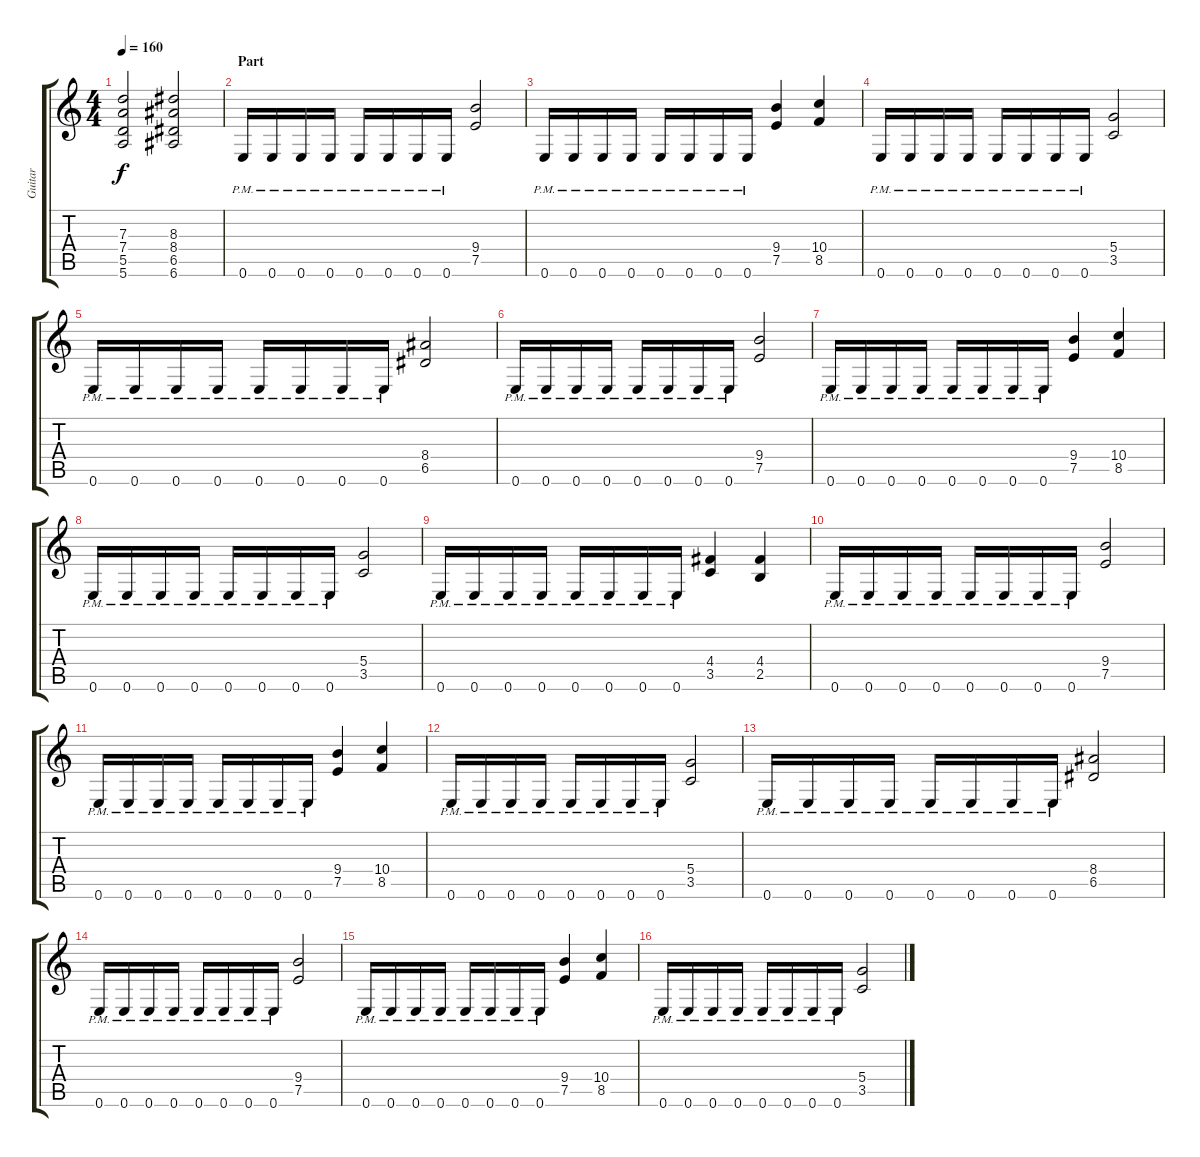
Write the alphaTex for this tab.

\track ("Guitar" "Guitar") {instrument distortionguitar}
\staff {score tabs}
\tuning (E4 B3 G3 D3 A2 E2) {hide}
\ts (4 4)
\tempo 160
\clef g2
\ks c
(7.3 7.4 5.5 5.6).2{dy f} (8.3 8.4 6.5 6.6).2 |
\section ("" "Part")
0.6{pm}.16 0.6{pm}.16 0.6{pm}.16 0.6{pm}.16 0.6{pm}.16 0.6{pm}.16 0.6{pm}.16 0.6{pm}.16 (9.4 7.5).2 |
0.6{pm}.16 0.6{pm}.16 0.6{pm}.16 0.6{pm}.16 0.6{pm}.16 0.6{pm}.16 0.6{pm}.16 0.6{pm}.16 (9.4 7.5).4 (10.4 8.5).4 |
0.6{pm}.16 0.6{pm}.16 0.6{pm}.16 0.6{pm}.16 0.6{pm}.16 0.6{pm}.16 0.6{pm}.16 0.6{pm}.16 (5.4 3.5).2 |
0.6{pm}.16 0.6{pm}.16 0.6{pm}.16 0.6{pm}.16 0.6{pm}.16 0.6{pm}.16 0.6{pm}.16 0.6{pm}.16 (8.4 6.5).2 |
0.6{pm}.16 0.6{pm}.16 0.6{pm}.16 0.6{pm}.16 0.6{pm}.16 0.6{pm}.16 0.6{pm}.16 0.6{pm}.16 (9.4 7.5).2 |
0.6{pm}.16 0.6{pm}.16 0.6{pm}.16 0.6{pm}.16 0.6{pm}.16 0.6{pm}.16 0.6{pm}.16 0.6{pm}.16 (9.4 7.5).4 (10.4 8.5).4 |
0.6{pm}.16 0.6{pm}.16 0.6{pm}.16 0.6{pm}.16 0.6{pm}.16 0.6{pm}.16 0.6{pm}.16 0.6{pm}.16 (5.4 3.5).2 |
0.6{pm}.16 0.6{pm}.16 0.6{pm}.16 0.6{pm}.16 0.6{pm}.16 0.6{pm}.16 0.6{pm}.16 0.6{pm}.16 (4.4 3.5).4 (4.4 2.5).4 |
0.6{pm}.16 0.6{pm}.16 0.6{pm}.16 0.6{pm}.16 0.6{pm}.16 0.6{pm}.16 0.6{pm}.16 0.6{pm}.16 (9.4 7.5).2 |
0.6{pm}.16 0.6{pm}.16 0.6{pm}.16 0.6{pm}.16 0.6{pm}.16 0.6{pm}.16 0.6{pm}.16 0.6{pm}.16 (9.4 7.5).4 (10.4 8.5).4 |
0.6{pm}.16 0.6{pm}.16 0.6{pm}.16 0.6{pm}.16 0.6{pm}.16 0.6{pm}.16 0.6{pm}.16 0.6{pm}.16 (5.4 3.5).2 |
0.6{pm}.16 0.6{pm}.16 0.6{pm}.16 0.6{pm}.16 0.6{pm}.16 0.6{pm}.16 0.6{pm}.16 0.6{pm}.16 (8.4 6.5).2 |
0.6{pm}.16 0.6{pm}.16 0.6{pm}.16 0.6{pm}.16 0.6{pm}.16 0.6{pm}.16 0.6{pm}.16 0.6{pm}.16 (9.4 7.5).2 |
0.6{pm}.16 0.6{pm}.16 0.6{pm}.16 0.6{pm}.16 0.6{pm}.16 0.6{pm}.16 0.6{pm}.16 0.6{pm}.16 (9.4 7.5).4 (10.4 8.5).4 |
0.6{pm}.16 0.6{pm}.16 0.6{pm}.16 0.6{pm}.16 0.6{pm}.16 0.6{pm}.16 0.6{pm}.16 0.6{pm}.16 (5.4 3.5).2
